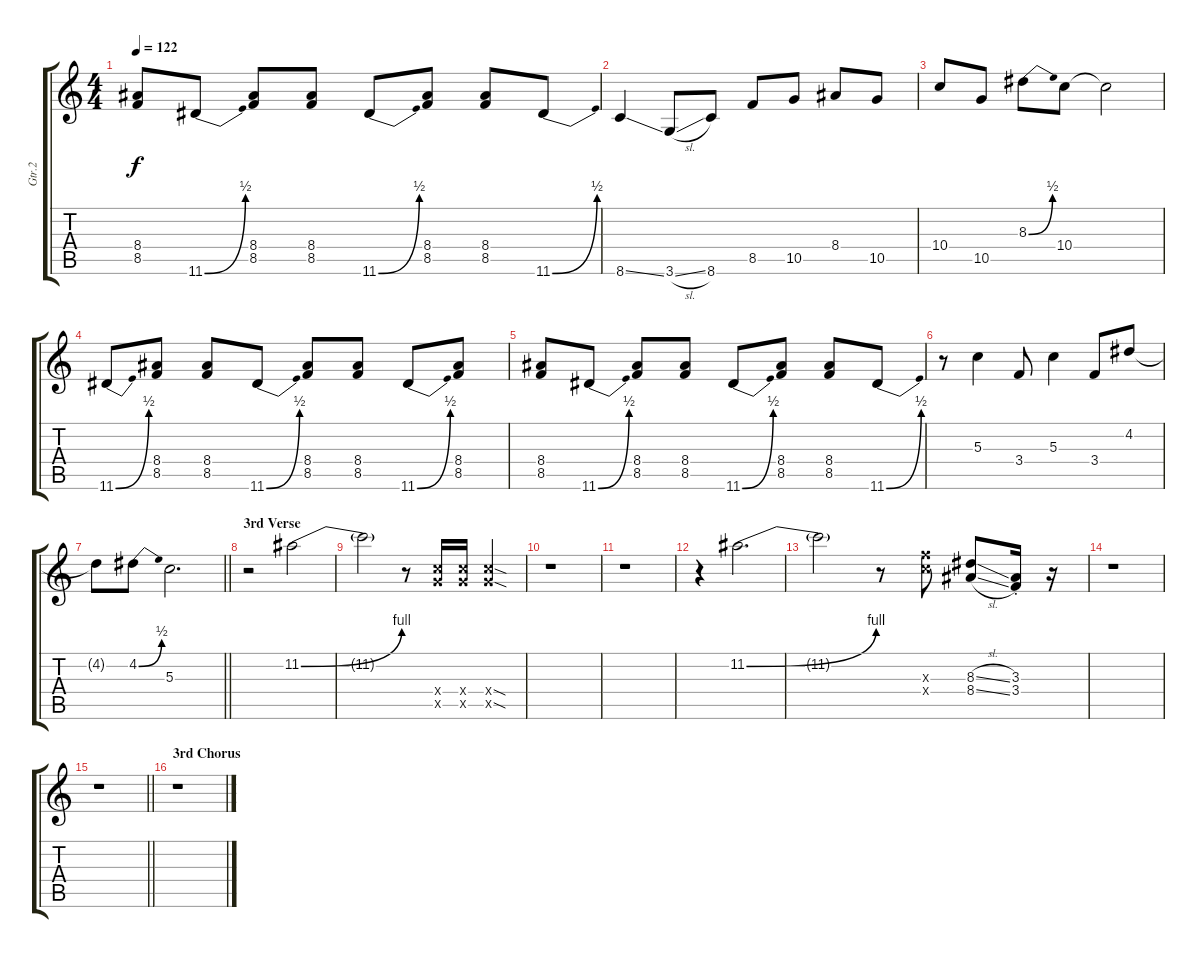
\track ("Gtr.2" "Gtr.2") {instrument distortionguitar}
\staff {score tabs}
\tuning (E4 B3 G3 D3 A2 E2) {hide}
\ts (4 4)
\tempo 122
\clef g2
\ks c
(8.4 8.5).8{dy f} 11.6{be (bend 0 0 60 2)}.8 (8.4 8.5).8 (8.4 8.5).8 11.6{be (bend 0 0 60 2)}.8 (8.4 8.5).8 (8.4 8.5).8 11.6{be (bend 0 0 60 2)}.8 |
8.6{ss}.4 3.6{sl}.8 8.6.8 8.5.8 10.5.8 8.4.8 10.5.8 |
10.4.8 10.5.8 8.3{be (bend 0 0 60 2)}.8 10.4.8 10.4{t}.2 |
11.6{be (bend 0 0 60 2)}.8 (8.4 8.5).8 (8.4 8.5).8 11.6{be (bend 0 0 60 2)}.8 (8.4 8.5).8 (8.4 8.5).8 11.6{be (bend 0 0 60 2)}.8 (8.4 8.5).8 |
(8.4 8.5).8 11.6{be (bend 0 0 60 2)}.8 (8.4 8.5).8 (8.4 8.5).8 11.6{be (bend 0 0 60 2)}.8 (8.4 8.5).8 (8.4 8.5).8 11.6{be (bend 0 0 60 2)}.8 |
r.8 5.3.4 3.4.8 5.3.4 3.4.8 4.2.8 |
\barLineRight lightlight
4.2{t}.8 4.2{be (bend 0 0 60 2)}.8 5.3.2{d} |
\section ("" "3rd Verse")
r.2 11.2{be (bend 0 0 60 4)}.2 |
11.2{t}.2 r.8 (10.4{x} 10.5{x}).16 (10.4{x} 10.5{x}).16 (10.4{sod x} 10.5{sod x}).4 |
r.1 |
r.1 |
r.4 11.2{be (bend 0 0 60 4)}.2{d} |
11.2{t}.2 r.8 (10.3{x} 10.4{x}).8 (8.3{sl} 8.4{sl}).8 (3.3{st} 3.4{st}).16 r.16 |
r.1 |
\barLineRight lightlight
r.1 |
\section ("" "3rd Chorus")
r.1
